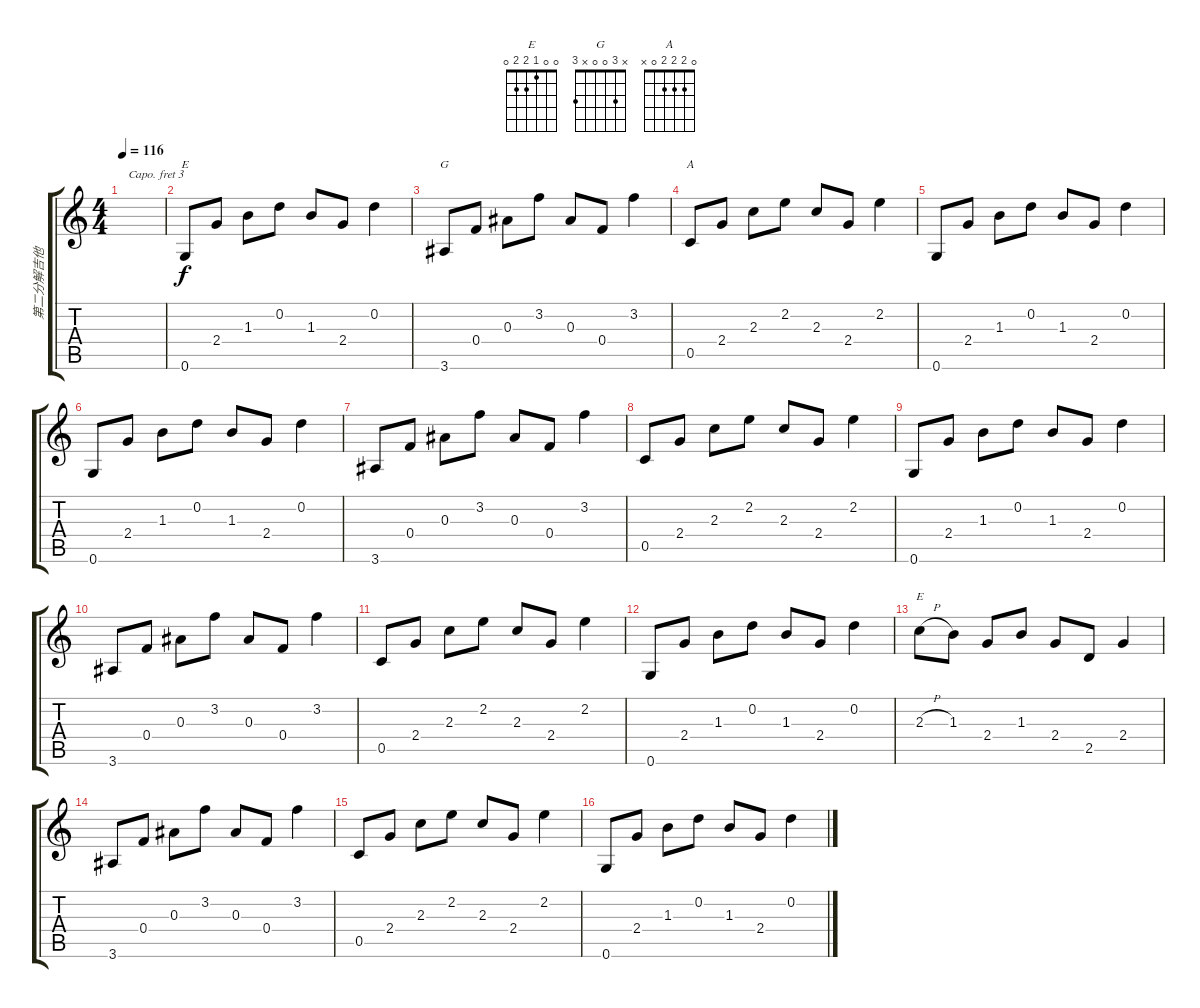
\track ("第二分解吉他" "第二分解吉他") {instrument acousticguitarsteel}
\staff {score tabs}
\capo 3
\tuning (E4 B3 G3 D3 A2 E2) {hide}
\chord ("E" 0 0 1 2 x 0)
\chord ("G" x 3 0 0 x 3)
\chord ("A" 0 2 2 2 0 x)
\chord ("E" 0 0 1 2 2 0)
\ts (4 4)
\tempo 116
\clef g2
\ks c
|
0.6.8{ch "E"} 2.4.8 1.3.8 0.2.8 1.3.8 2.4.8 0.2.4 |
3.6.8{ch "G"} 0.4.8 0.3.8 3.2.8 0.3.8 0.4.8 3.2.4 |
0.5.8{ch "A"} 2.4.8 2.3.8 2.2.8 2.3.8 2.4.8 2.2.4 |
0.6.8 2.4.8 1.3.8 0.2.8 1.3.8 2.4.8 0.2.4 |
0.6.8 2.4.8 1.3.8 0.2.8 1.3.8 2.4.8 0.2.4 |
3.6.8 0.4.8 0.3.8 3.2.8 0.3.8 0.4.8 3.2.4 |
0.5.8 2.4.8 2.3.8 2.2.8 2.3.8 2.4.8 2.2.4 |
0.6.8 2.4.8 1.3.8 0.2.8 1.3.8 2.4.8 0.2.4 |
3.6.8 0.4.8 0.3.8 3.2.8 0.3.8 0.4.8 3.2.4 |
0.5.8 2.4.8 2.3.8 2.2.8 2.3.8 2.4.8 2.2.4 |
0.6.8 2.4.8 1.3.8 0.2.8 1.3.8 2.4.8 0.2.4 |
2.3{h}.8{ch "E"} 1.3.8 2.4.8 1.3.8 2.4.8 2.5.8 2.4.4 |
3.6.8 0.4.8 0.3.8 3.2.8 0.3.8 0.4.8 3.2.4 |
0.5.8 2.4.8 2.3.8 2.2.8 2.3.8 2.4.8 2.2.4 |
0.6.8 2.4.8 1.3.8 0.2.8 1.3.8 2.4.8 0.2.4
